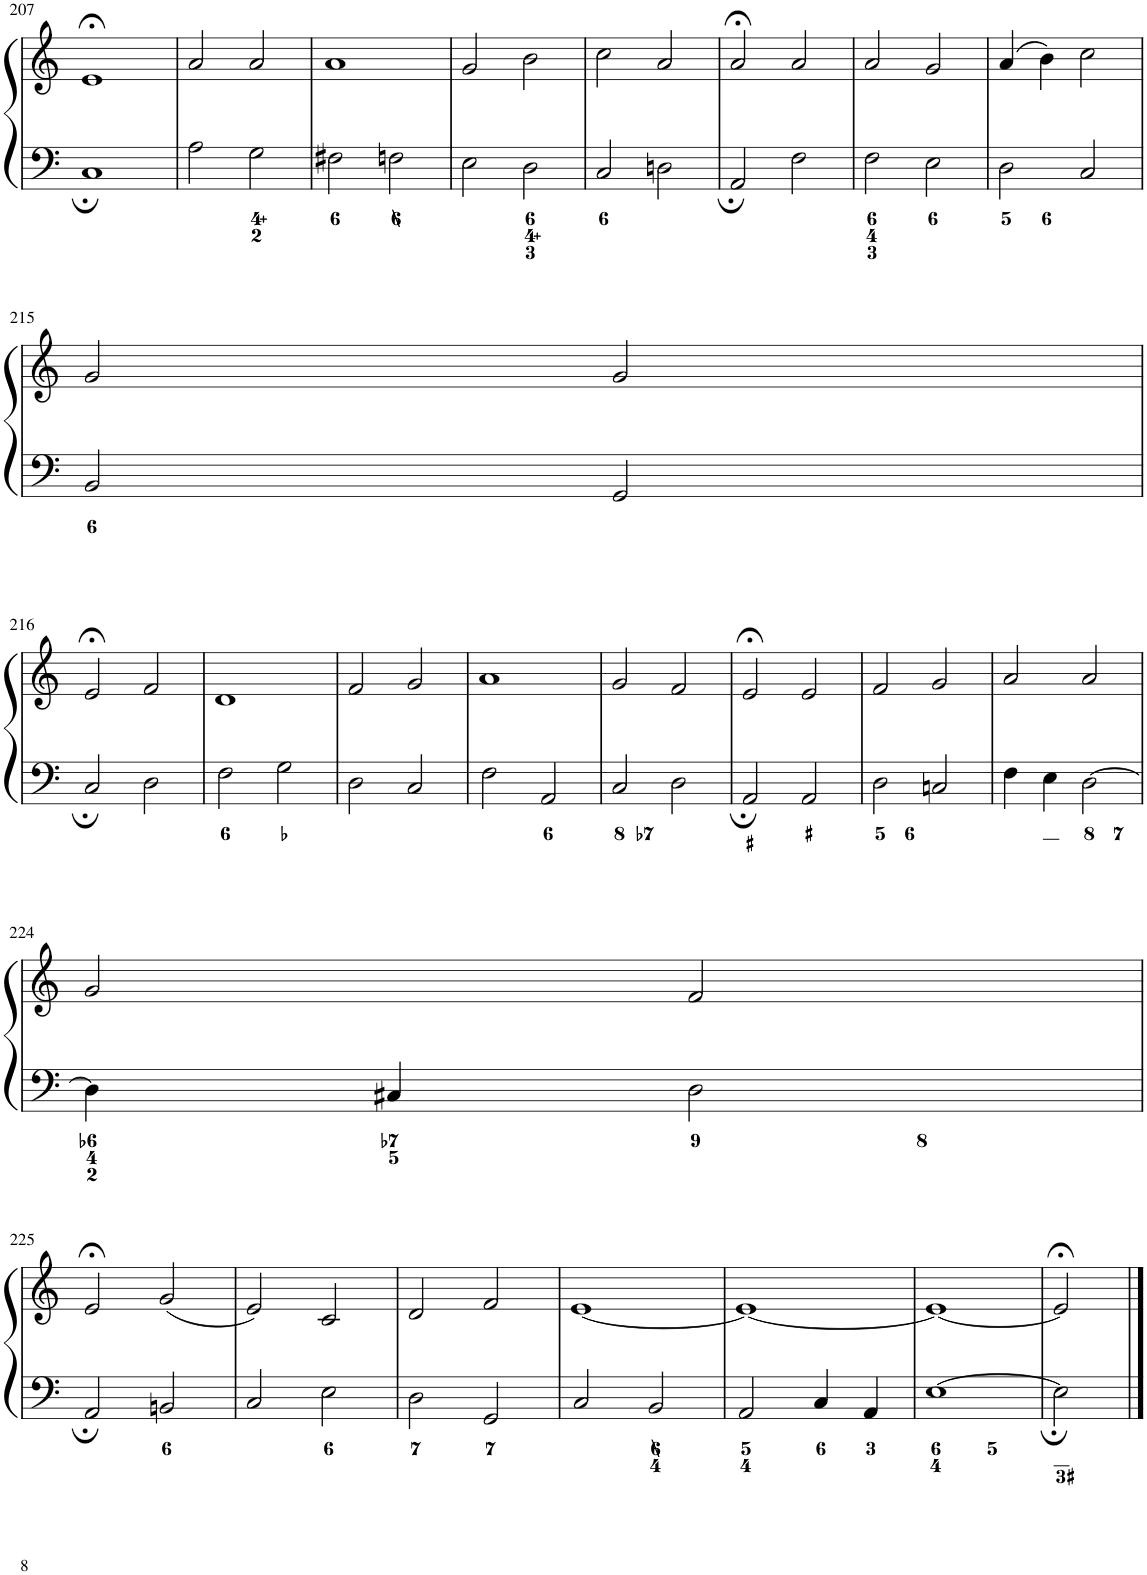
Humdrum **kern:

**kern	**kern
*part1	*part1
*staff2	*staff1
*I"Piano	*
*I'Pno.	*
!!LO:PB:g=z
*clefF4	*clefG2
*k[]	*k[]
*M4/4	*M4/4
*met(c)	*met(c)
=207	=207
1C	1e;<
=208	=208
2A\	2a/
2G\	2a/
=209	=209
2F#X\	1a
2Fn\	.
=210	=210
2E\	2g/
2D\	2b\
=211	=211
2C/	2cc\
2Dn\	2a/
=212	=212
2AA/	2a;</
2F\	2a/
=213	=213
2F\	2a/
2E\	2g/
=214	=214
2D\	(4a/
.	4b\)
2C/	2cc\
!!LO:LB:g=z
=215	=215
2BB/	2g/
2GG/	2g/
!!LO:LB:g=z
=216	=216
2C/	2e;</
2D\	2f/
=217	=217
2F\	1d
2G\	.
=218	=218
2D\	2f/
2C/	2g/
=219	=219
2F\	1a
2AA/	.
=220	=220
2C/	2g/
2D\	2f/
=221	=221
2AA/	2e;</
2AA/	2e/
=222	=222
2D\	2f/
2Cn/	2g/
=223	=223
4F\	2a/
4E\	.
[2D\	2a/
!!LO:LB:g=z
=224	=224
4D\]	2g/
4C#X/	.
2D\	2f/
!!LO:LB:g=z
=225	=225
2AA/	2e;</
2BBn/	(2g/
=226	=226
2C/	2e/)
2E\	2c/
=227	=227
2D\	2d/
2GG/	2f/
=228	=228
2C/	[1e
2BB/	.
=229	=229
2AA/	1e_
4C/	.
4AA/	.
=230	=230
[1E	1e_
=231	=231
2E\]	2e;</]
==	==
*-	*-
